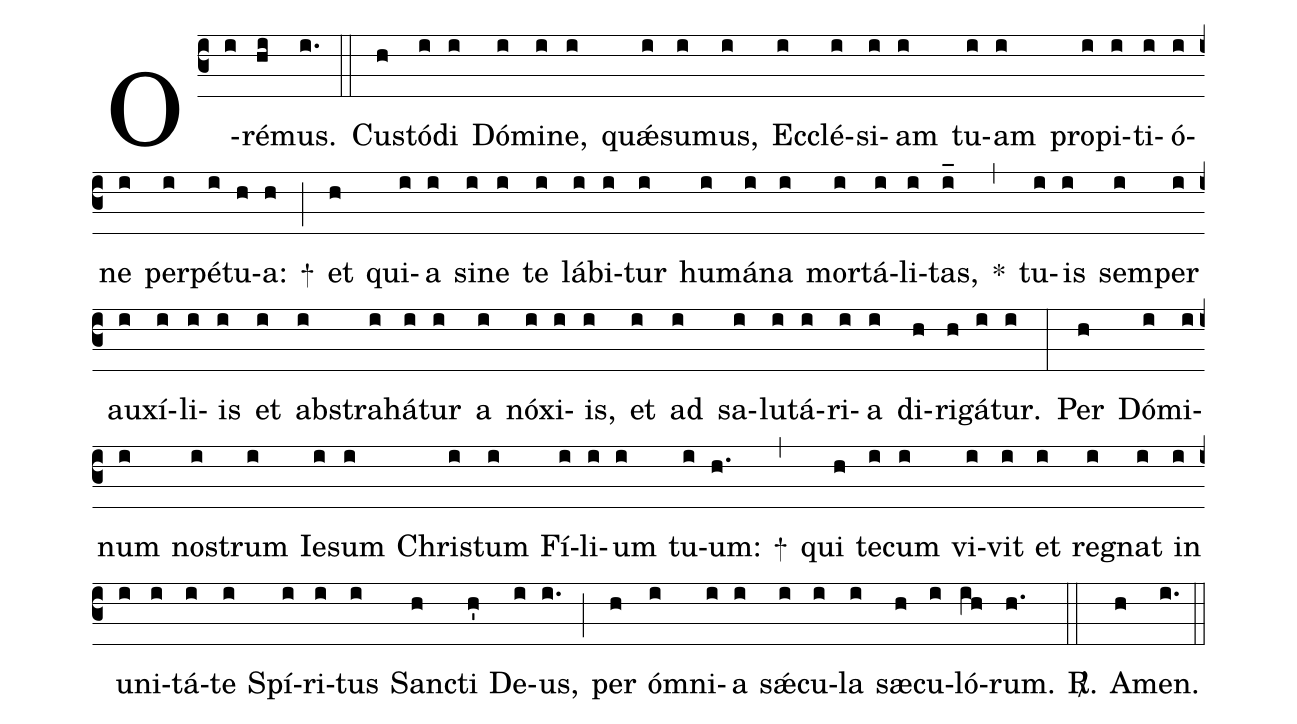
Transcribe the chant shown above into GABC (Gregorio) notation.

%%
(c3)
O(i)ré(hi)mus.(i.) (::)

Cus(h)tó(i)di(i) Dó(i)mi(i)ne,(i) quǽ(i)su(i)mus,(i) Ec(i)clé(i)si(i)am(i) tu(i)am(i) pro(i)pi(i)ti(i)ó(i)ne(i) per(i)pé(i)tu(h)a:(h) +(;)
et(h) qui(i)a(i) si(i)ne(i) te(i) lá(i)bi(i)tur(i) hu(i)má(i)na(i) mor(i)tá(i)li(i)tas,(i_) *(,)
tu(i)is(i) sem(i)per(i) au(i)xí(i)li(i)is(i) et(i) abs(i)tra(i)há(i)tur(i) a(i) nó(i)xi(i)is,(i) et(i) ad(i) sa(i)lu(i)tá(i)ri(i)a(i) di(h)ri(h)gá(i)tur.(i) (:)

Per(h) Dó(i)mi(i)num(i) nos(i)trum(i) Ie(i)sum(i) Chris(i)tum(i) Fí(i)li(i)um(i) tu(i)um:(h.) +(,)
qui(h) te(i)cum(i) vi(i)vit(i) et(i) reg(i)nat(i) in(i) u(i)ni(i)tá(i)te(i) Spí(i)ri(i)tus(i) San(h)cti(h') De(i)us,(i.) (;)
per(h) óm(i)ni(i)a(i) sǽ(i)cu(i)la(i) sæ(h)cu(i)ló(ih)rum.(h.) <sp>R/</sp>.(::)
A(h)men.(i.) (::)
